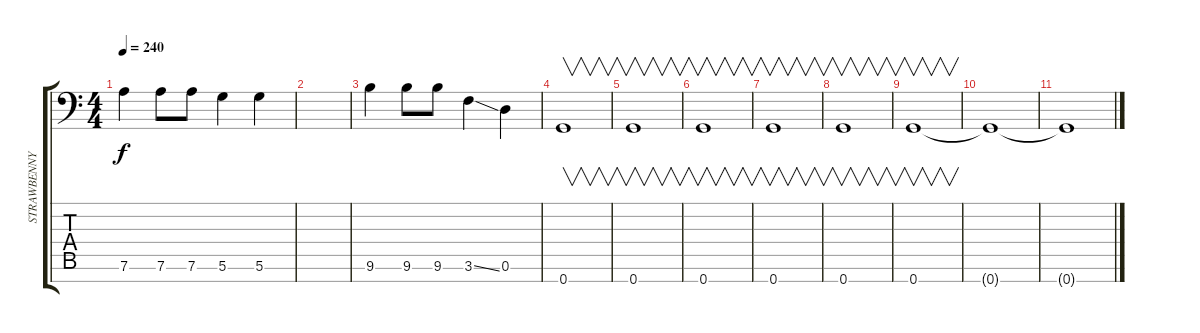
\track ("STRAWBENNY" "STRAWBENNY") {instrument slapbass1}
\staff {score tabs}
\tuning (D4 A3 F3 C3 G2 D2 G1) {hide}
\ts (4 4)
\tempo 240
\clef f4
\ks c
7.6.4{dy f} 7.6.8 7.6.8 5.6.4 5.6.4 |
|
9.6.4 9.6.8 9.6.8 3.6{ss}.4 0.6.4 |
0.7.1{v} |
0.7.1{v} |
0.7.1{v} |
0.7.1{v} |
0.7.1{v} |
0.7.1{v} |
0.7{t}.1 |
0.7{t}.1
